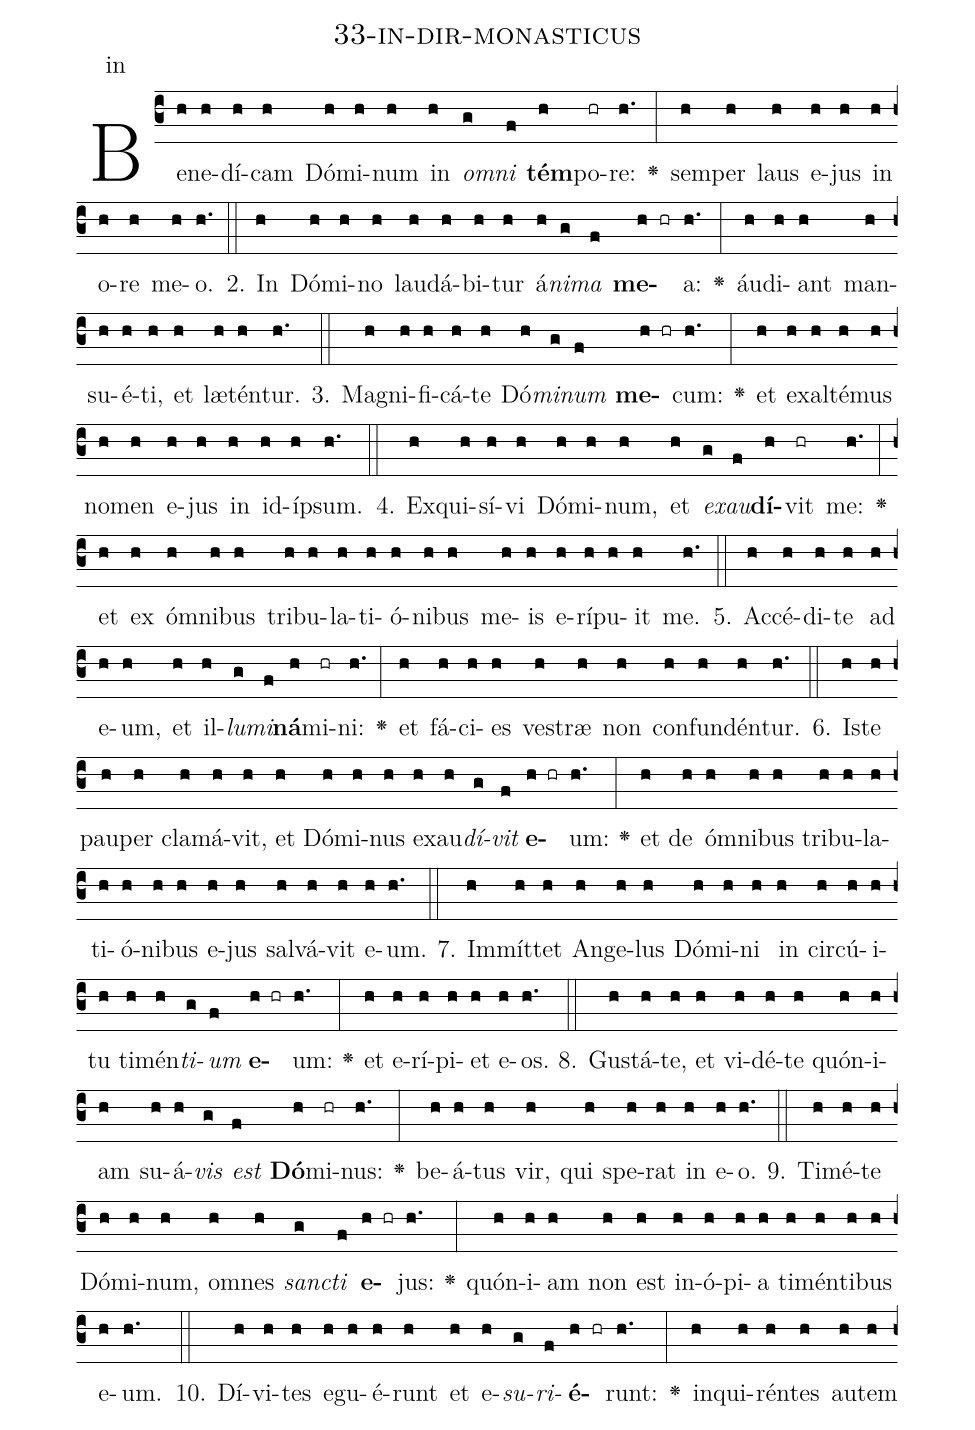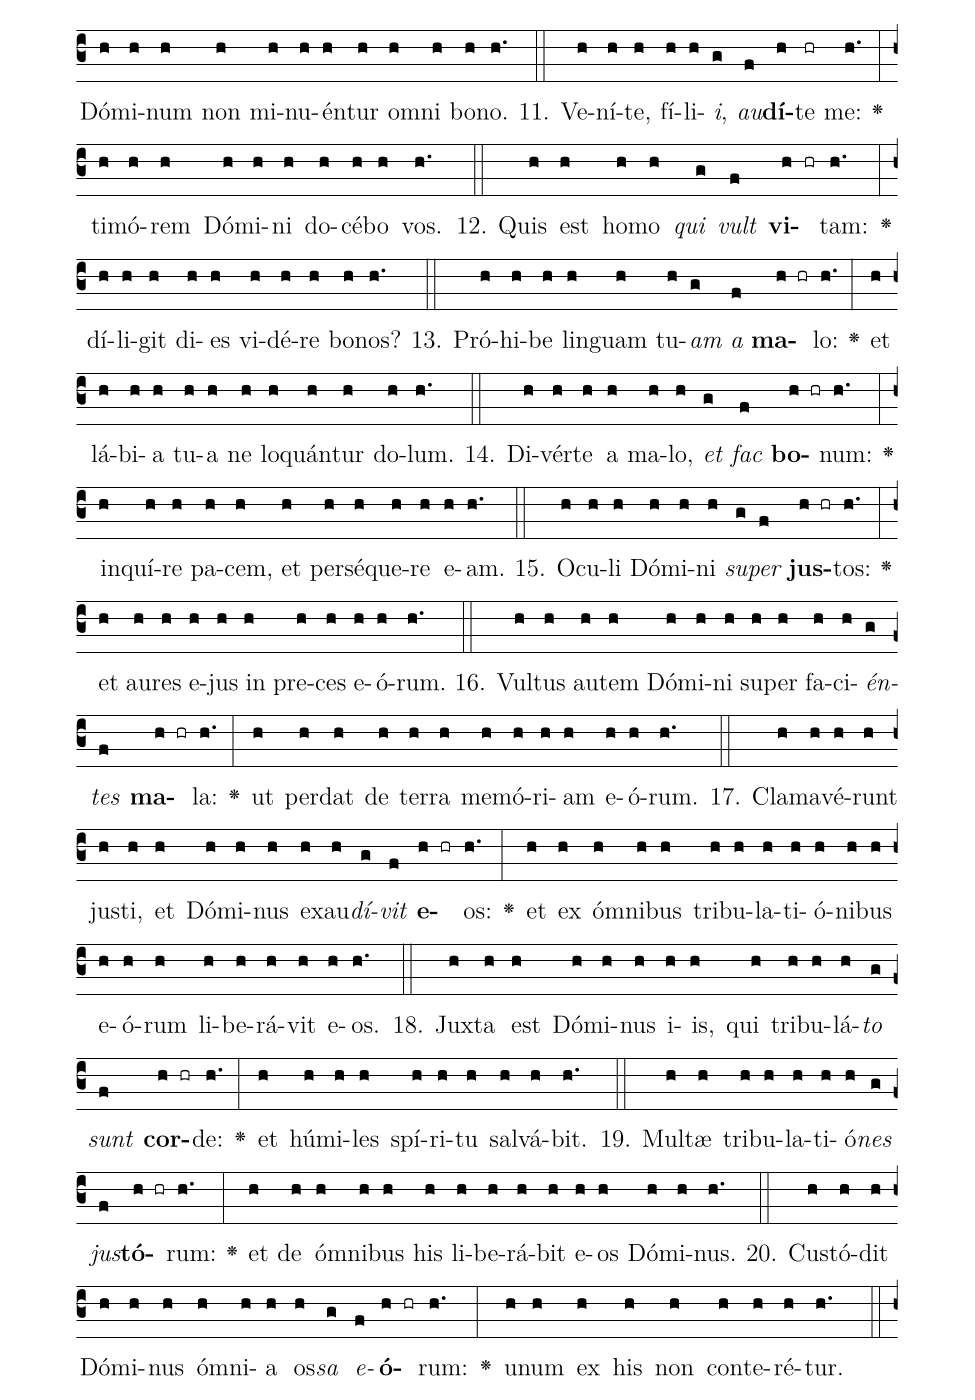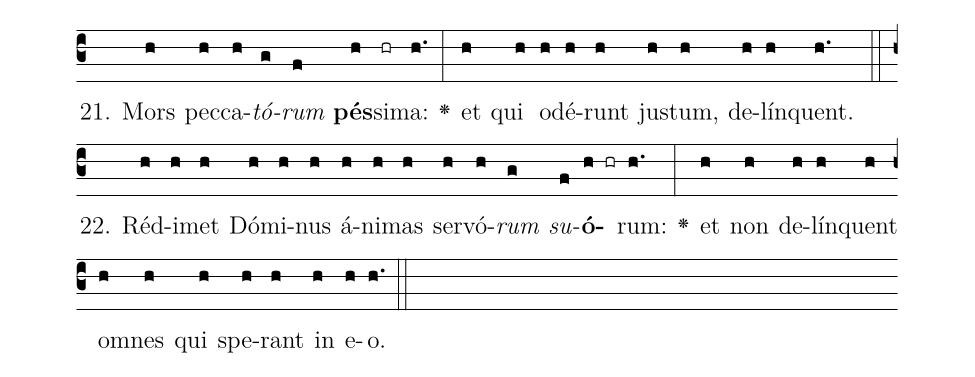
name: 33-in-dir-monasticus;
annotation: in;
%%
(c3)Be(h)ne(h)dí(h)cam(h) Dó(h)mi(h)num(h) in(h) <i>om</i>(g)<i>ni</i>(f) <b>tém</b>(h)po(hr)re:(h.) <v>\greheightstar</v>(:) sem(h)per(h) laus(h) e(h)jus(h) in(h) o(h)re(h) me(h)o.(h.) (::)
2. In(h) Dó(h)mi(h)no(h) lau(h)dá(h)bi(h)tur(h) á(h)<i>ni</i>(g)<i>ma</i>(f) <b>me</b>(h hr)a:(h.) <v>\greheightstar</v>(:) áu(h)di(h)ant(h) man(h)su(h)é(h)ti,(h) et(h) læ(h)tén(h)tur.(h.) (::)
3. Ma(h)gni(h)fi(h)cá(h)te(h) Dó(h)<i>mi</i>(g)<i>num</i>(f) <b>me</b>(h hr)cum:(h.) <v>\greheightstar</v>(:) et(h) ex(h)al(h)té(h)mus(h) no(h)men(h) e(h)jus(h) in(h) id(h)íp(h)sum.(h.) (::)
4. Ex(h)qui(h)sí(h)vi(h) Dó(h)mi(h)num,(h) et(h) <i>ex</i>(g)<i>au</i>(f)<b>dí</b>(h)vit(hr) me:(h.) <v>\greheightstar</v>(:) et(h) ex(h) óm(h)ni(h)bus(h) tri(h)bu(h)la(h)ti(h)ó(h)ni(h)bus(h) me(h)is(h) e(h)rí(h)pu(h)it(h) me.(h.) (::)
5. Ac(h)cé(h)di(h)te(h) ad(h) e(h)um,(h) et(h) il(h)<i>lu</i>(g)<i>mi</i>(f)<b>ná</b>(h)mi(hr)ni:(h.) <v>\greheightstar</v>(:) et(h) fá(h)ci(h)es(h) ves(h)træ(h) non(h) con(h)fun(h)dén(h)tur.(h.) (::)
6. Is(h)te(h) pau(h)per(h) cla(h)má(h)vit,(h) et(h) Dó(h)mi(h)nus(h) ex(h)au(h)<i>dí</i>(g)<i>vit</i>(f) <b>e</b>(h hr)um:(h.) <v>\greheightstar</v>(:) et(h) de(h) óm(h)ni(h)bus(h) tri(h)bu(h)la(h)ti(h)ó(h)ni(h)bus(h) e(h)jus(h) sal(h)vá(h)vit(h) e(h)um.(h.) (::)
7. Im(h)mít(h)tet(h) An(h)ge(h)lus(h) Dó(h)mi(h)ni(h) in(h) cir(h)cú(h)i(h)tu(h) ti(h)mén(h)<i>ti</i>(g)<i>um</i>(f) <b>e</b>(h hr)um:(h.) <v>\greheightstar</v>(:) et(h) e(h)rí(h)pi(h)et(h) e(h)os.(h.) (::)
8. Gus(h)tá(h)te,(h) et(h) vi(h)dé(h)te(h) quón(h)i(h)am(h) su(h)á(h)<i>vis</i>(g) <i>est</i>(f) <b>Dó</b>(h)mi(hr)nus:(h.) <v>\greheightstar</v>(:) be(h)á(h)tus(h) vir,(h) qui(h) spe(h)rat(h) in(h) e(h)o.(h.) (::)
9. Ti(h)mé(h)te(h) Dó(h)mi(h)num,(h) om(h)nes(h) <i>sanc</i>(g)<i>ti</i>(f) <b>e</b>(h hr)jus:(h.) <v>\greheightstar</v>(:) quón(h)i(h)am(h) non(h) est(h) in(h)ó(h)pi(h)a(h) ti(h)mén(h)ti(h)bus(h) e(h)um.(h.) (::)
10. Dí(h)vi(h)tes(h) e(h)gu(h)é(h)runt(h) et(h) e(h)<i>su</i>(g)<i>ri</i>(f)<b>é</b>(h hr)runt:(h.) <v>\greheightstar</v>(:) in(h)qui(h)rén(h)tes(h) au(h)tem(h) Dó(h)mi(h)num(h) non(h) mi(h)nu(h)én(h)tur(h) om(h)ni(h) bo(h)no.(h.) (::)
11. Ve(h)ní(h)te,(h) fí(h)li(h)<i>i</i>,(g) <i>au</i>(f)<b>dí</b>(h)te(hr) me:(h.) <v>\greheightstar</v>(:) ti(h)mó(h)rem(h) Dó(h)mi(h)ni(h) do(h)cé(h)bo(h) vos.(h.) (::)
12. Quis(h) est(h) ho(h)mo(h) <i>qui</i>(g) <i>vult</i>(f) <b>vi</b>(h hr)tam:(h.) <v>\greheightstar</v>(:) dí(h)li(h)git(h) di(h)es(h) vi(h)dé(h)re(h) bo(h)nos?(h.) (::)
13. Pró(h)hi(h)be(h) lin(h)guam(h) tu(h)<i>am</i>(g) <i>a</i>(f) <b>ma</b>(h hr)lo:(h.) <v>\greheightstar</v>(:) et(h) lá(h)bi(h)a(h) tu(h)a(h) ne(h) lo(h)quán(h)tur(h) do(h)lum.(h.) (::)
14. Di(h)vér(h)te(h) a(h) ma(h)lo,(h) <i>et</i>(g) <i>fac</i>(f) <b>bo</b>(h hr)num:(h.) <v>\greheightstar</v>(:) in(h)quí(h)re(h) pa(h)cem,(h) et(h) per(h)sé(h)que(h)re(h) e(h)am.(h.) (::)
15. O(h)cu(h)li(h) Dó(h)mi(h)ni(h) <i>su</i>(g)<i>per</i>(f) <b>jus</b>(h hr)tos:(h.) <v>\greheightstar</v>(:) et(h) au(h)res(h) e(h)jus(h) in(h) pre(h)ces(h) e(h)ó(h)rum.(h.) (::)
16. Vul(h)tus(h) au(h)tem(h) Dó(h)mi(h)ni(h) su(h)per(h) fa(h)ci(h)<i>én</i>(g)<i>tes</i>(f) <b>ma</b>(h hr)la:(h.) <v>\greheightstar</v>(:) ut(h) per(h)dat(h) de(h) ter(h)ra(h) me(h)mó(h)ri(h)am(h) e(h)ó(h)rum.(h.) (::)
17. Cla(h)ma(h)vé(h)runt(h) jus(h)ti,(h) et(h) Dó(h)mi(h)nus(h) ex(h)au(h)<i>dí</i>(g)<i>vit</i>(f) <b>e</b>(h hr)os:(h.) <v>\greheightstar</v>(:) et(h) ex(h) óm(h)ni(h)bus(h) tri(h)bu(h)la(h)ti(h)ó(h)ni(h)bus(h) e(h)ó(h)rum(h) li(h)be(h)rá(h)vit(h) e(h)os.(h.) (::)
18. Jux(h)ta(h) est(h) Dó(h)mi(h)nus(h) i(h)is,(h) qui(h) tri(h)bu(h)lá(h)<i>to</i>(g) <i>sunt</i>(f) <b>cor</b>(h hr)de:(h.) <v>\greheightstar</v>(:) et(h) hú(h)mi(h)les(h) spí(h)ri(h)tu(h) sal(h)vá(h)bit.(h.) (::)
19. Mul(h)tæ(h) tri(h)bu(h)la(h)ti(h)ó(h)<i>nes</i>(g) <i>jus</i>(f)<b>tó</b>(h hr)rum:(h.) <v>\greheightstar</v>(:) et(h) de(h) óm(h)ni(h)bus(h) his(h) li(h)be(h)rá(h)bit(h) e(h)os(h) Dó(h)mi(h)nus.(h.) (::)
20. Cus(h)tó(h)dit(h) Dó(h)mi(h)nus(h) óm(h)ni(h)a(h) os(h)<i>sa</i>(g) <i>e</i>(f)<b>ó</b>(h hr)rum:(h.) <v>\greheightstar</v>(:) u(h)num(h) ex(h) his(h) non(h) con(h)te(h)ré(h)tur.(h.) (::)
21. Mors(h) pec(h)ca(h)<i>tó</i>(g)<i>rum</i>(f) <b>pés</b>(h)si(hr)ma:(h.) <v>\greheightstar</v>(:) et(h) qui(h) o(h)dé(h)runt(h) jus(h)tum,(h) de(h)lín(h)quent.(h.) (::)
22. Réd(h)i(h)met(h) Dó(h)mi(h)nus(h) á(h)ni(h)mas(h) ser(h)vó(h)<i>rum</i>(g) <i>su</i>(f)<b>ó</b>(h hr)rum:(h.) <v>\greheightstar</v>(:) et(h) non(h) de(h)lín(h)quent(h) om(h)nes(h) qui(h) spe(h)rant(h) in(h) e(h)o.(h.) (::)
